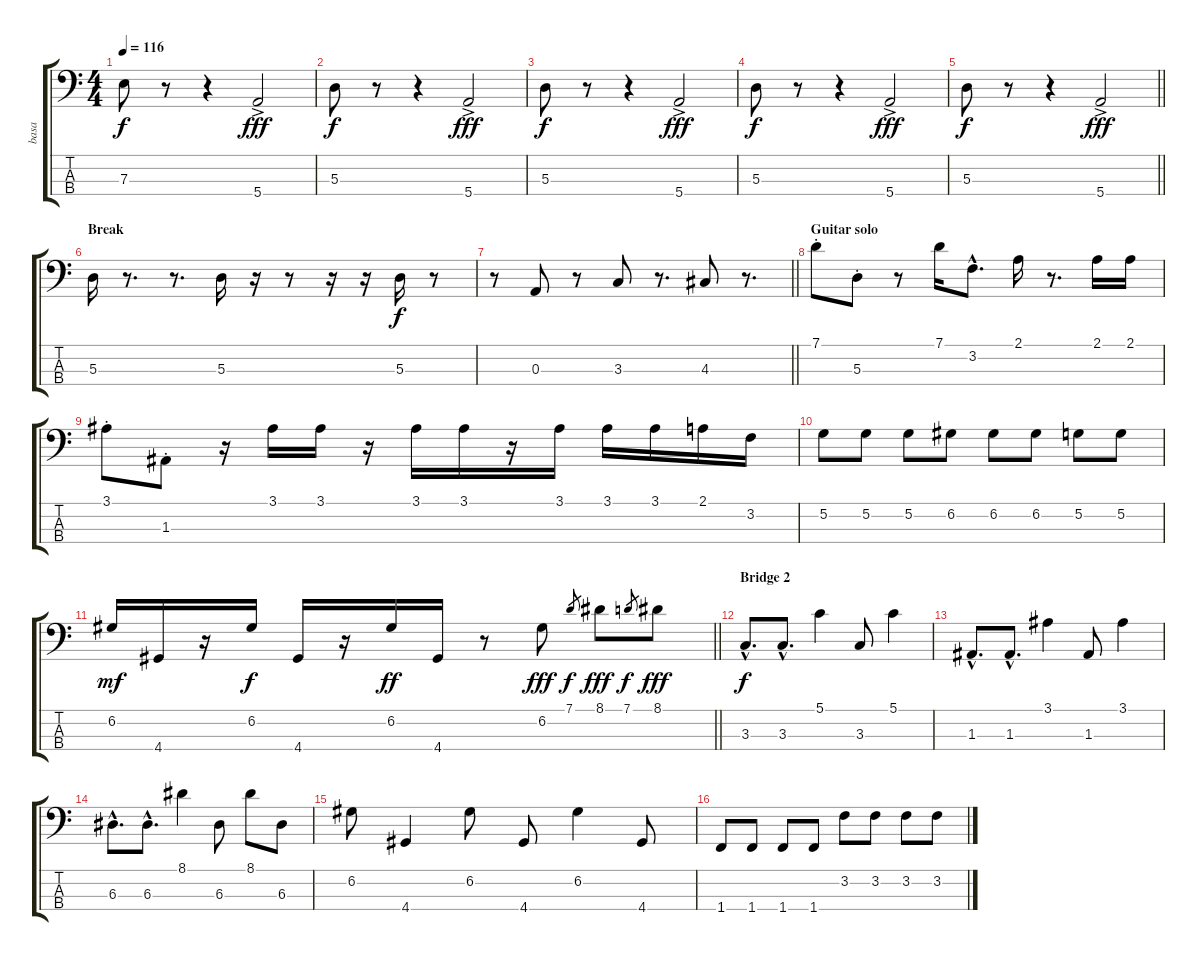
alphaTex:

\track ("basa" "basa") {instrument fretlessbass}
\staff {score tabs}
\tuning (G2 D2 A1 E1) {hide}
\ts (4 4)
\tempo 116
\clef f4
\ks c
7.3.8{dy f} r.8 r.4 5.4{ac}.2{dy fff} |
5.3.8{dy f} r.8 r.4 5.4{ac}.2{dy fff} |
5.3.8{dy f} r.8 r.4 5.4{ac}.2{dy fff} |
5.3.8{dy f} r.8 r.4 5.4{ac}.2{dy fff} |
\barLineRight lightlight
5.3.8{dy f} r.8 r.4 5.4{ac}.2{dy fff} |
\section ("" "Break")
5.3.16 r.8{d} r.8{d} 5.3.16 r.16 r.8 r.16 r.16 5.3.16{dy f} r.8 |
\barLineRight lightlight
r.8 0.3.8 r.8 3.3.8 r.8{d} 4.3.8 r.8{d} |
\section ("" "Guitar solo")
7.1{st}.8 5.3{st}.8 r.8 7.1.16 3.2{hac}.8{d} 2.1.16 r.8{d} 2.1.16 2.1.16 |
3.1{st}.8 1.3{st}.8 r.16 3.1.16 3.1.16 r.16 3.1.16 3.1.16 r.16 3.1.16 3.1.16 3.1.16 2.1.16 3.2.16 |
5.2.8 5.2.8 5.2.8 6.2.8 6.2.8 6.2.8 5.2.8 5.2.8 |
\barLineRight lightlight
6.2.16{dy mf} 4.4.16 r.16 6.2.16{dy f} 4.4.16 r.16 6.2.16{dy ff} 4.4.16 r.8 6.2.8{dy fff} 7.1.8{gr dy f} 8.1.8{dy fff} 7.1.8{gr dy f} 8.1.8{dy fff} |
\section ("" "Bridge 2")
3.3{hac}.8{d dy f} 3.3{hac}.8{d} 5.1.4 3.3.8 5.1.4 |
1.3{hac}.8{d} 1.3{hac}.8{d} 3.1.4 1.3.8 3.1.4 |
6.3{hac}.8{d} 6.3{hac}.8{d} 8.1.4 6.3.8 8.1.8 6.3.8 |
6.2.8 4.4.4 6.2.8 4.4.8 6.2.4 4.4.8 |
1.4.8 1.4.8 1.4.8 1.4.8 3.2.8 3.2.8 3.2.8 3.2.8
